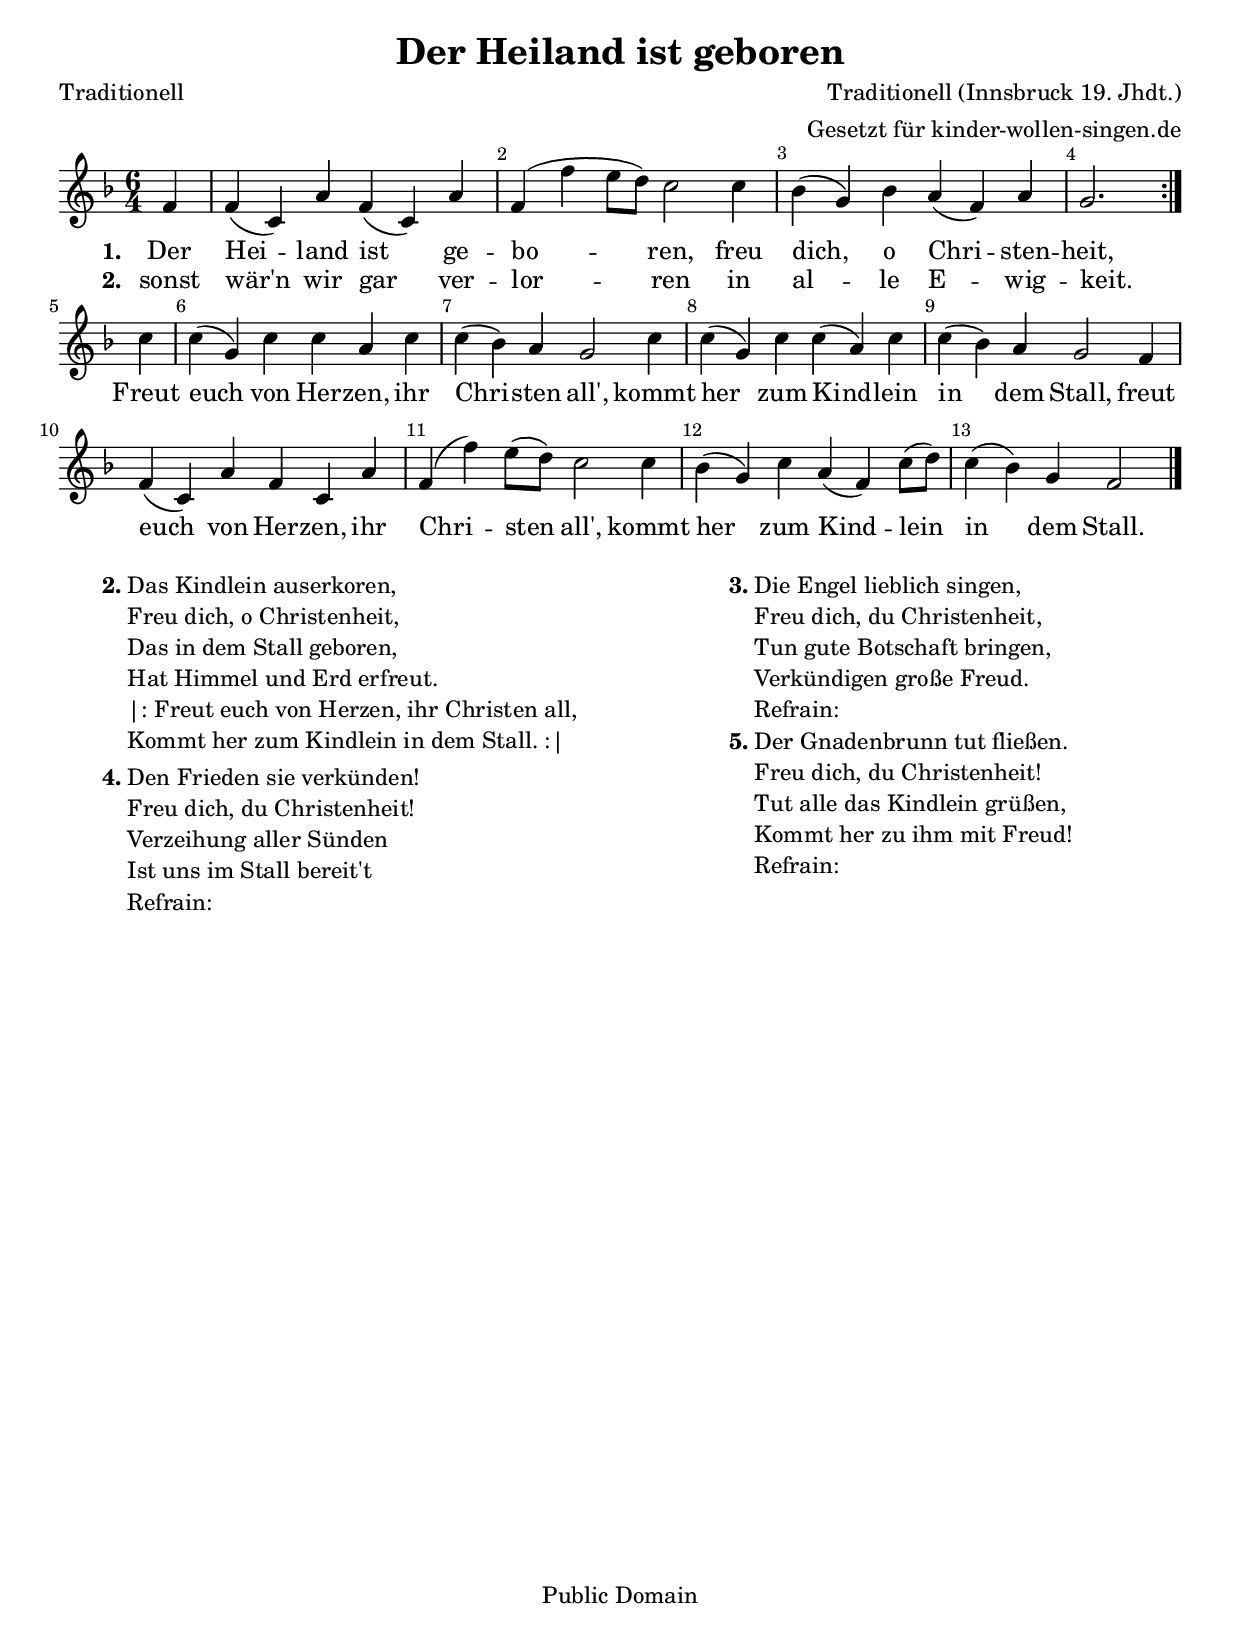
%=============================================
%   created by MuseScore Version: 0.9.6
%          Donnerstag, 18. November 2010
%=============================================

\version "2.24.2"


#(set-default-paper-size "a4")

\paper {
  line-width    = 190\mm
  left-margin   = 10\mm
  top-margin    = 10\mm
  bottom-margin = 20\mm
  indent = 0 \mm
  %%set to ##t if your score is less than one page:
  ragged-last-bottom = ##t
  ragged-bottom = ##f
  %% in orchestral scores you probably want the two bold slashes
  %% separating the systems: so uncomment the following line:
  %% system-separator-markup = \slashSeparator
}

\header {
  title = "Der Heiland ist geboren"
  composer = "Traditionell (Innsbruck 19. Jhdt.)"
  poet = "Traditionell"
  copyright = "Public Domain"
  arranger = "Gesetzt für kinder-wollen-singen.de"
}

AvoiceAA = \relative c'{
  \set Staff.instrumentName = #""
  \set Staff.shortInstrumentName = #""
  \clef treble
  %staffkeysig
  \key f \major
  \repeat volta 2 {
    %barkeysig:
    \key f \major
    %bartimesig:
    \time 6/4
    \partial 4
    f4     f( c) a' f( c) a'      | % 1
    f( f' e8 d) c2 c4      | % 2
    bes( g) bes a( f) a    |
    \partial 8*6
    g2.
  }   | % 3
  \break
  \partial 4
  c4      | % 3
  c( g) c c a c      | % 4
  c( bes) a g2 c4 % end of repeatactive
  | % 5
  c4( g) c c( a) c      | % 6
  c( bes) a g2 f4      | % 7
  f( c) a' f c a'      | % 8
  f( f') e8( d) c2 c4      | % 9
  bes( g) c a( f) c'8( d)      | % 10
  c4( bes) g f2 \bar "|."
}% end of last bar in partorvoice

ApartAverseA = \lyricmode { \set stanza = " 1. " Der Hei -- land ist ge -- bo -- ren, freu dich, o Chri -- sten -- heit, Freut euch von Her -- zen, ihr Chri -- sten all', kommt her zum Kind -- lein in dem Stall, freut euch von Her -- zen, ihr Chri -- sten all',  kommt her zum Kind -- lein in dem Stall. }
ApartAverseB = \lyricmode { \set stanza = " 2. " sonst wär'n wir gar ver -- lor -- ren in al -- le E -- wig -- keit. __ _ __ _ __ _ __ _ __ _ __ _ __ _ __ _ __ _ __ _ __ _ __ _ __ _ __ _ __ _ __ _ __ _ __ _ __ _ __ _ __ _ __ _ __ _ __ _ __ _ __ _ __ _ __ _ __ _ __ _ __ _ __ _ __ _ __ _ __ _ __ _ __ _ __ _ __ _ __ _ __ _ __ _ __ _ __ _ __ _ __ _ __ _ __ _ __ _ __ _ __ _ __ _ __ _ __ _ __ _ __ _ __ _ __ _ __ _ __ _ __ _ __ _ __ _ __ _ __ _ }

\score {
  <<
    \context Staff = ApartA <<
      \context Voice = AvoiceAA \AvoiceAA
    >>

    \context Lyrics = ApartAverseA\lyricsto AvoiceAA  \ApartAverseA
    \context Lyrics = ApartAverseB\lyricsto AvoiceAA  \ApartAverseB

    \set Score.skipBars = ##t
    %%\set Score.melismaBusyProperties = #'()
    \override Score.BarNumber #'break-visibility = #end-of-line-invisible %%every bar is numbered.!!!
    %% remove previous line to get barnumbers only at beginning of system.
    #(set-accidental-style 'modern-cautionary)
    \set Score.markFormatter = #format-mark-box-letters %%boxed rehearsal-marks
    \override Score.TimeSignature #'style = #'() %%makes timesigs always numerical
    %% remove previous line to get cut-time/alla breve or common time
    \set Score.pedalSustainStyle = #'mixed
    %% make spanners comprise the note it end on, so that there is no doubt that this note is included.
    \override Score.TrillSpanner #'(bound-details right padding) = #-2
    \override Score.TextSpanner #'(bound-details right padding) = #-1
    %% Lilypond's normal textspanners are too weak:
    \override Score.TextSpanner #'dash-period = #1
    \override Score.TextSpanner #'dash-fraction = #0.5
    %% lilypond chordname font, like mscore jazzfont, is both far too big and extremely ugly (olagunde@start.no):
    \override Score.ChordName #'font-family = #'roman
    \override Score.ChordName #'font-size =#0
    %% In my experience the normal thing in printed scores is maj7 and not the triangle. (olagunde):
    \set Score.majorSevenSymbol = \markup {maj7}
  >>

  %% Boosey and Hawkes, and Peters, have barlines spanning all staff-groups in a score,
  %% Eulenburg and Philharmonia, like Lilypond, have no barlines between staffgroups.
  %% If you want the Eulenburg/Lilypond style, comment out the following line:
  \layout {\context {\Score \consists Span_bar_engraver}}
}%% end of score-block


\markup {
  \fill-line {
    \hspace #0.1
    \column {
      \line {
        \bold "2."
        \column {
          "Das Kindlein auserkoren,"
          "Freu dich, o Christenheit,"
          "Das in dem Stall geboren,"
          "Hat Himmel und Erd erfreut."
          "|: Freut euch von Herzen, ihr Christen all,"
          "Kommt her zum Kindlein in dem Stall. :|"

        }
      }
      \hspace #0.1
      \line {
        \bold "4."
        \column {
          "Den Frieden sie verkünden!"
          "Freu dich, du Christenheit!"
          "Verzeihung aller Sünden"
          "Ist uns im Stall bereit't"
          "Refrain:"

        }
      }
    }
    \hspace #0.1
    \column {
      \line {
        \bold "3."
        \column {
          "Die Engel lieblich singen,"
          "Freu dich, du Christenheit,"
          "Tun gute Botschaft bringen,"
          "Verkündigen große Freud."
          "Refrain:"

        }
      }
      \hspace #0.1
      \line {
        \bold "5."
        \column {
          "Der Gnadenbrunn tut fließen."
          "Freu dich, du Christenheit!"
          "Tut alle das Kindlein grüßen,"
          "Kommt her zu ihm mit Freud!"
          "Refrain:"
        }
      }
    }
    \hspace #0.1
  }
}
#(set-global-staff-size 20)
